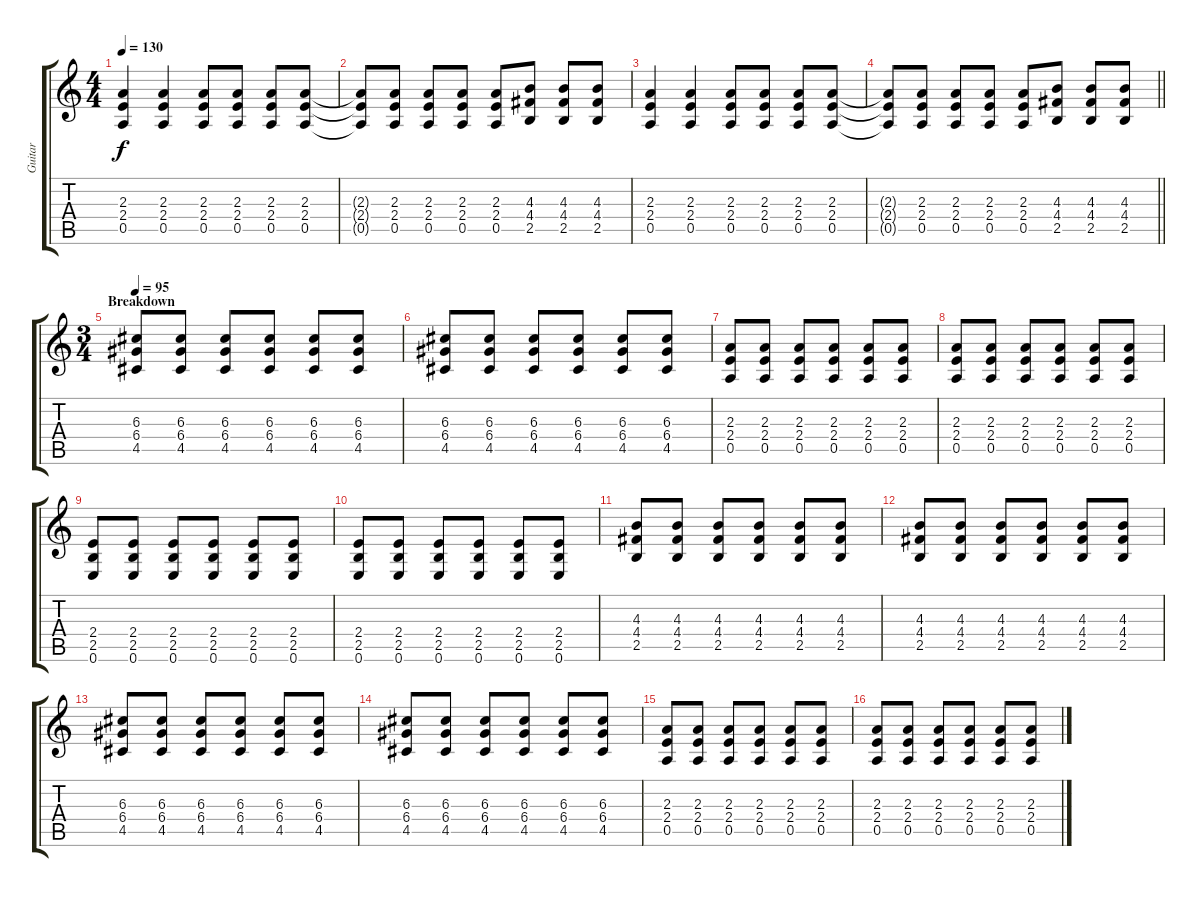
\track ("Guitar" "Guitar") {instrument distortionguitar}
\staff {score tabs}
\tuning (E4 B3 G3 D3 A2 E2) {hide}
\ts (4 4)
\tempo 130
\clef g2
\ks c
(2.3 2.4 0.5).4{dy f} (2.3 2.4 0.5).4 (2.3 2.4 0.5).8 (2.3 2.4 0.5).8 (2.3 2.4 0.5).8 (2.3 2.4 0.5).8 |
(2.3{t} 2.4{t} 0.5{t}).8 (2.3 2.4 0.5).8 (2.3 2.4 0.5).8 (2.3 2.4 0.5).8 (2.3 2.4 0.5).8 (4.3 4.4 2.5).8 (4.3 4.4 2.5).8 (4.3 4.4 2.5).8 |
(2.3 2.4 0.5).4 (2.3 2.4 0.5).4 (2.3 2.4 0.5).8 (2.3 2.4 0.5).8 (2.3 2.4 0.5).8 (2.3 2.4 0.5).8 |
\barLineRight lightlight
(2.3{t} 2.4{t} 0.5{t}).8 (2.3 2.4 0.5).8 (2.3 2.4 0.5).8 (2.3 2.4 0.5).8 (2.3 2.4 0.5).8 (4.3 4.4 2.5).8 (4.3 4.4 2.5).8 (4.3 4.4 2.5).8 |
\ts (3 4)
\section ("" "Breakdown")
\tempo 95
(6.3 6.4 4.5).8 (6.3 6.4 4.5).8 (6.3 6.4 4.5).8 (6.3 6.4 4.5).8 (6.3 6.4 4.5).8 (6.3 6.4 4.5).8 |
(6.3 6.4 4.5).8 (6.3 6.4 4.5).8 (6.3 6.4 4.5).8 (6.3 6.4 4.5).8 (6.3 6.4 4.5).8 (6.3 6.4 4.5).8 |
(2.3 2.4 0.5).8 (2.3 2.4 0.5).8 (2.3 2.4 0.5).8 (2.3 2.4 0.5).8 (2.3 2.4 0.5).8 (2.3 2.4 0.5).8 |
(2.3 2.4 0.5).8 (2.3 2.4 0.5).8 (2.3 2.4 0.5).8 (2.3 2.4 0.5).8 (2.3 2.4 0.5).8 (2.3 2.4 0.5).8 |
(2.4 2.5 0.6).8 (2.4 2.5 0.6).8 (2.4 2.5 0.6).8 (2.4 2.5 0.6).8 (2.4 2.5 0.6).8 (2.4 2.5 0.6).8 |
(2.4 2.5 0.6).8 (2.4 2.5 0.6).8 (2.4 2.5 0.6).8 (2.4 2.5 0.6).8 (2.4 2.5 0.6).8 (2.4 2.5 0.6).8 |
(4.3 4.4 2.5).8 (4.3 4.4 2.5).8 (4.3 4.4 2.5).8 (4.3 4.4 2.5).8 (4.3 4.4 2.5).8 (4.3 4.4 2.5).8 |
(4.3 4.4 2.5).8 (4.3 4.4 2.5).8 (4.3 4.4 2.5).8 (4.3 4.4 2.5).8 (4.3 4.4 2.5).8 (4.3 4.4 2.5).8 |
(6.3 6.4 4.5).8 (6.3 6.4 4.5).8 (6.3 6.4 4.5).8 (6.3 6.4 4.5).8 (6.3 6.4 4.5).8 (6.3 6.4 4.5).8 |
(6.3 6.4 4.5).8 (6.3 6.4 4.5).8 (6.3 6.4 4.5).8 (6.3 6.4 4.5).8 (6.3 6.4 4.5).8 (6.3 6.4 4.5).8 |
(2.3 2.4 0.5).8 (2.3 2.4 0.5).8 (2.3 2.4 0.5).8 (2.3 2.4 0.5).8 (2.3 2.4 0.5).8 (2.3 2.4 0.5).8 |
(2.3 2.4 0.5).8 (2.3 2.4 0.5).8 (2.3 2.4 0.5).8 (2.3 2.4 0.5).8 (2.3 2.4 0.5).8 (2.3 2.4 0.5).8
